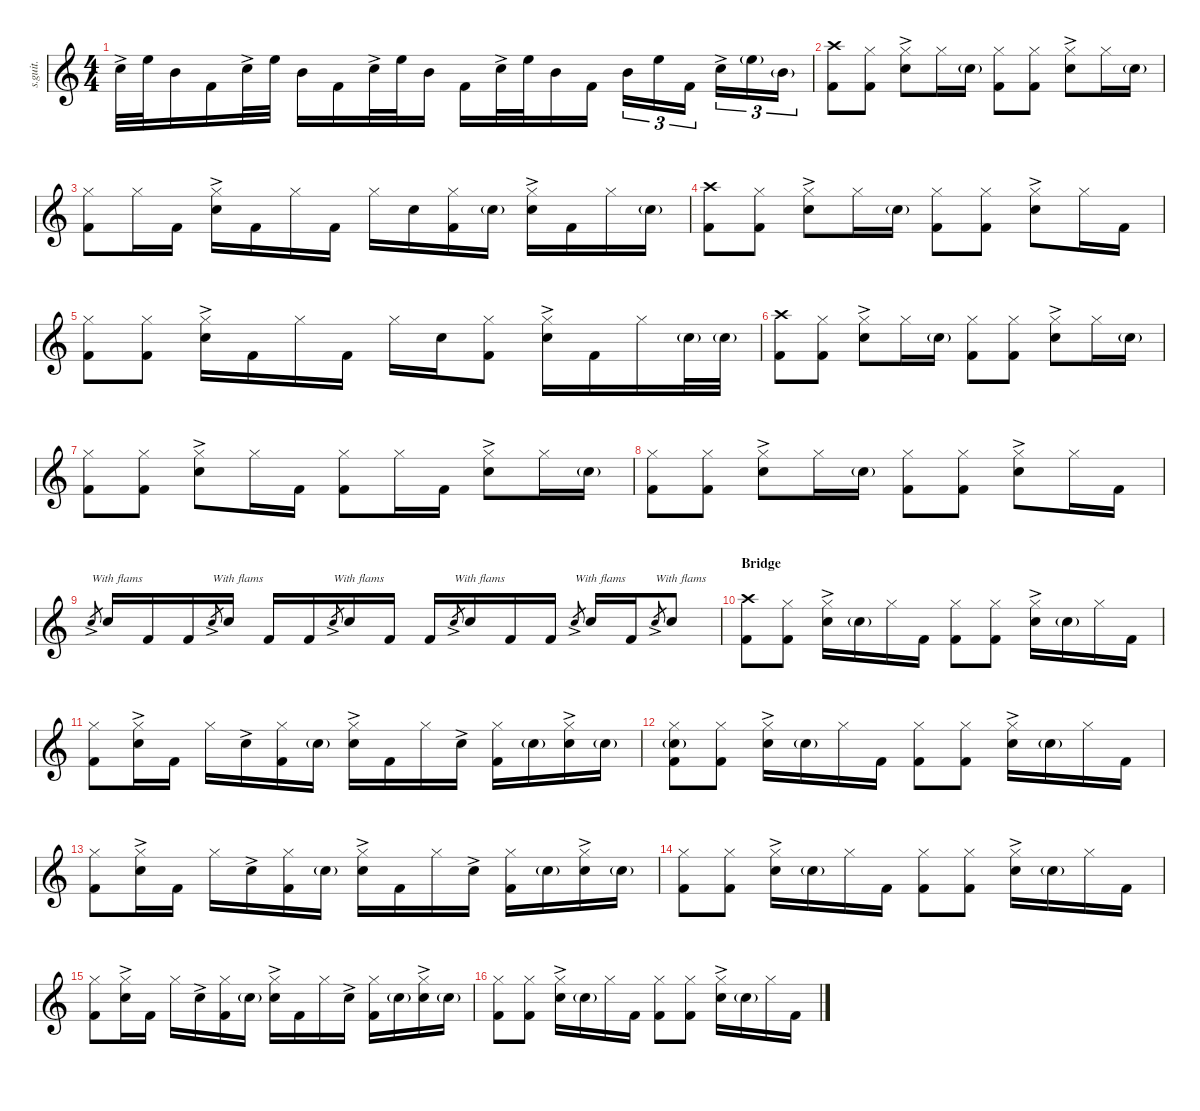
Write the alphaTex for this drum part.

\defaultSystemsLayout 4
\hideDynamics
\bracketExtendMode nobrackets
\track ("John Bonham - Drums" "s.guit.") {instrument percussion}
\staff {score}
\articulation defaults
\ts (4 4)
\tempo (98 hide)
\clef g2
\ks c "Snare (hit) 2"{ac}.32{lyrics (0 "") lyrics (1 "") lyrics (2 "") lyrics (3 "") lyrics (4 "") dy f} "High Floor Tom (hit)".32{lyrics (0 "") lyrics (1 "") lyrics (2 "") lyrics (3 "") lyrics (4 "") dy ff} "Mid Tom (hit)".16{lyrics (0 "") lyrics (1 "") lyrics (2 "") lyrics (3 "") lyrics (4 "")} "Kick (hit) 2".16{lyrics (0 "") lyrics (1 "") lyrics (2 "") lyrics (3 "") lyrics (4 "") dy f} "Snare (hit) 2"{ac}.32{lyrics (0 "") lyrics (1 "") lyrics (2 "") lyrics (3 "") lyrics (4 "")} "High Floor Tom (hit)".32{lyrics (0 "") lyrics (1 "") lyrics (2 "") lyrics (3 "") lyrics (4 "") dy ff} "Mid Tom (hit)".16{lyrics (0 "") lyrics (1 "") lyrics (2 "") lyrics (3 "") lyrics (4 "")} "Kick (hit) 2".16{lyrics (0 "") lyrics (1 "") lyrics (2 "") lyrics (3 "") lyrics (4 "") dy f} "Snare (hit) 2"{ac}.32{lyrics (0 "") lyrics (1 "") lyrics (2 "") lyrics (3 "") lyrics (4 "")} "High Floor Tom (hit)".32{lyrics (0 "") lyrics (1 "") lyrics (2 "") lyrics (3 "") lyrics (4 "") dy ff} "Mid Tom (hit)".16{lyrics (0 "") lyrics (1 "") lyrics (2 "") lyrics (3 "") lyrics (4 "")} "Kick (hit) 2".16{lyrics (0 "") lyrics (1 "") lyrics (2 "") lyrics (3 "") lyrics (4 "") dy f} "Snare (hit) 2"{ac}.32{lyrics (0 "") lyrics (1 "") lyrics (2 "") lyrics (3 "") lyrics (4 "")} "High Floor Tom (hit)".32{lyrics (0 "") lyrics (1 "") lyrics (2 "") lyrics (3 "") lyrics (4 "") dy ff} "Mid Tom (hit)".16{lyrics (0 "") lyrics (1 "") lyrics (2 "") lyrics (3 "") lyrics (4 "")} "Kick (hit) 2".16{lyrics (0 "") lyrics (1 "") lyrics (2 "") lyrics (3 "") lyrics (4 "") dy f} "Mid Tom (hit)".16{tu (3 2) lyrics (0 "") lyrics (1 "") lyrics (2 "") lyrics (3 "") lyrics (4 "") dy ff} "High Floor Tom (hit)".16{tu (3 2) lyrics (0 "") lyrics (1 "") lyrics (2 "") lyrics (3 "") lyrics (4 "")} "Kick (hit) 2".16{tu (3 2) lyrics (0 "") lyrics (1 "") lyrics (2 "") lyrics (3 "") lyrics (4 "") dy f} "Snare (hit) 2"{ac}.16{tu (3 2) lyrics (0 "") lyrics (1 "") lyrics (2 "") lyrics (3 "") lyrics (4 "")} "High Floor Tom (hit)"{g}.16{tu (3 2) lyrics (0 "") lyrics (1 "") lyrics (2 "") lyrics (3 "") lyrics (4 "")} "Mid Tom (hit)"{g}.16{tu (3 2) lyrics (0 "") lyrics (1 "") lyrics (2 "") lyrics (3 "") lyrics (4 "")}
|
("Crash high (hit)" "Kick (hit) 2").8{lyrics (0 "") lyrics (1 "") lyrics (2 "") lyrics (3 "") lyrics (4 "")} ("Hi-Hat (closed)" "Kick (hit) 2").8{lyrics (0 "") lyrics (1 "") lyrics (2 "") lyrics (3 "") lyrics (4 "")} ("Hi-Hat (closed)" "Snare (hit) 2"{ac}).8{lyrics (0 "") lyrics (1 "") lyrics (2 "") lyrics (3 "") lyrics (4 "")} "Hi-Hat (closed)".16{lyrics (0 "") lyrics (1 "") lyrics (2 "") lyrics (3 "") lyrics (4 "")} "Snare (hit) 2"{g}.16{lyrics (0 "") lyrics (1 "") lyrics (2 "") lyrics (3 "") lyrics (4 "") dy mp} ("Hi-Hat (closed)" "Kick (hit) 2").8{lyrics (0 "") lyrics (1 "") lyrics (2 "") lyrics (3 "") lyrics (4 "") dy f} ("Hi-Hat (closed)" "Kick (hit) 2").8{lyrics (0 "") lyrics (1 "") lyrics (2 "") lyrics (3 "") lyrics (4 "")} ("Hi-Hat (closed)" "Snare (hit) 2"{ac}).8{lyrics (0 "") lyrics (1 "") lyrics (2 "") lyrics (3 "") lyrics (4 "")} "Hi-Hat (closed)".16{lyrics (0 "") lyrics (1 "") lyrics (2 "") lyrics (3 "") lyrics (4 "")} "Snare (hit) 2"{g}.16{lyrics (0 "") lyrics (1 "") lyrics (2 "") lyrics (3 "") lyrics (4 "") dy mp} |
("Hi-Hat (closed)" "Kick (hit) 2").8{lyrics (0 "") lyrics (1 "") lyrics (2 "") lyrics (3 "") lyrics (4 "") dy f} "Hi-Hat (closed)".16{lyrics (0 "") lyrics (1 "") lyrics (2 "") lyrics (3 "") lyrics (4 "")} "Kick (hit) 2".16{lyrics (0 "") lyrics (1 "") lyrics (2 "") lyrics (3 "") lyrics (4 "")} ("Hi-Hat (closed)" "Snare (hit) 2"{ac}).16{lyrics (0 "") lyrics (1 "") lyrics (2 "") lyrics (3 "") lyrics (4 "")} "Kick (hit) 2".16{lyrics (0 "") lyrics (1 "") lyrics (2 "") lyrics (3 "") lyrics (4 "")} "Hi-Hat (closed)".16{lyrics (0 "") lyrics (1 "") lyrics (2 "") lyrics (3 "") lyrics (4 "")} "Kick (hit) 2".16{lyrics (0 "") lyrics (1 "") lyrics (2 "") lyrics (3 "") lyrics (4 "")} "Hi-Hat (closed)".16{lyrics (0 "") lyrics (1 "") lyrics (2 "") lyrics (3 "") lyrics (4 "")} "Snare (hit) 2".16{lyrics (0 "") lyrics (1 "") lyrics (2 "") lyrics (3 "") lyrics (4 "")} ("Hi-Hat (closed)" "Kick (hit) 2").16{lyrics (0 "") lyrics (1 "") lyrics (2 "") lyrics (3 "") lyrics (4 "")} "Snare (hit) 2"{g}.16{lyrics (0 "") lyrics (1 "") lyrics (2 "") lyrics (3 "") lyrics (4 "") dy mp} ("Hi-Hat (closed)" "Snare (hit) 2"{ac}).16{lyrics (0 "") lyrics (1 "") lyrics (2 "") lyrics (3 "") lyrics (4 "") dy f} "Kick (hit) 2".16{lyrics (0 "") lyrics (1 "") lyrics (2 "") lyrics (3 "") lyrics (4 "")} "Hi-Hat (closed)".16{lyrics (0 "") lyrics (1 "") lyrics (2 "") lyrics (3 "") lyrics (4 "")} "Snare (hit) 2"{g}.16{lyrics (0 "") lyrics (1 "") lyrics (2 "") lyrics (3 "") lyrics (4 "") dy mp} |
("Crash high (hit)" "Kick (hit) 2").8{lyrics (0 "") lyrics (1 "") lyrics (2 "") lyrics (3 "") lyrics (4 "") dy f} ("Hi-Hat (closed)" "Kick (hit) 2").8{lyrics (0 "") lyrics (1 "") lyrics (2 "") lyrics (3 "") lyrics (4 "")} ("Hi-Hat (closed)" "Snare (hit) 2"{ac}).8{lyrics (0 "") lyrics (1 "") lyrics (2 "") lyrics (3 "") lyrics (4 "")} "Hi-Hat (closed)".16{lyrics (0 "") lyrics (1 "") lyrics (2 "") lyrics (3 "") lyrics (4 "")} "Snare (hit) 2"{g}.16{lyrics (0 "") lyrics (1 "") lyrics (2 "") lyrics (3 "") lyrics (4 "") dy mp} ("Hi-Hat (closed)" "Kick (hit) 2").8{lyrics (0 "") lyrics (1 "") lyrics (2 "") lyrics (3 "") lyrics (4 "") dy f} ("Hi-Hat (closed)" "Kick (hit) 2").8{lyrics (0 "") lyrics (1 "") lyrics (2 "") lyrics (3 "") lyrics (4 "")} ("Hi-Hat (closed)" "Snare (hit) 2"{ac}).8{lyrics (0 "") lyrics (1 "") lyrics (2 "") lyrics (3 "") lyrics (4 "")} "Hi-Hat (closed)".16{lyrics (0 "") lyrics (1 "") lyrics (2 "") lyrics (3 "") lyrics (4 "")} "Kick (hit) 2".16{lyrics (0 "") lyrics (1 "") lyrics (2 "") lyrics (3 "") lyrics (4 "")} |
("Hi-Hat (closed)" "Kick (hit) 2").8{lyrics (0 "") lyrics (1 "") lyrics (2 "") lyrics (3 "") lyrics (4 "")} ("Hi-Hat (closed)" "Kick (hit) 2").8{lyrics (0 "") lyrics (1 "") lyrics (2 "") lyrics (3 "") lyrics (4 "")} ("Hi-Hat (closed)" "Snare (hit) 2"{ac}).16{lyrics (0 "") lyrics (1 "") lyrics (2 "") lyrics (3 "") lyrics (4 "")} "Kick (hit) 2".16{lyrics (0 "") lyrics (1 "") lyrics (2 "") lyrics (3 "") lyrics (4 "")} "Hi-Hat (closed)".16{lyrics (0 "") lyrics (1 "") lyrics (2 "") lyrics (3 "") lyrics (4 "")} "Kick (hit) 2".16{lyrics (0 "") lyrics (1 "") lyrics (2 "") lyrics (3 "") lyrics (4 "")} "Hi-Hat (closed)".16{lyrics (0 "") lyrics (1 "") lyrics (2 "") lyrics (3 "") lyrics (4 "")} "Snare (hit) 2".16{lyrics (0 "") lyrics (1 "") lyrics (2 "") lyrics (3 "") lyrics (4 "")} ("Hi-Hat (closed)" "Kick (hit) 2").8{lyrics (0 "") lyrics (1 "") lyrics (2 "") lyrics (3 "") lyrics (4 "")} ("Hi-Hat (closed)" "Snare (hit) 2"{ac}).16{lyrics (0 "") lyrics (1 "") lyrics (2 "") lyrics (3 "") lyrics (4 "")} "Kick (hit) 2".16{lyrics (0 "") lyrics (1 "") lyrics (2 "") lyrics (3 "") lyrics (4 "")} "Hi-Hat (closed)".16{lyrics (0 "") lyrics (1 "") lyrics (2 "") lyrics (3 "") lyrics (4 "")} "Snare (hit) 2"{g}.32{lyrics (0 "") lyrics (1 "") lyrics (2 "") lyrics (3 "") lyrics (4 "") dy mp} "Snare (hit) 2"{g}.32{lyrics (0 "") lyrics (1 "") lyrics (2 "") lyrics (3 "") lyrics (4 "")} |
("Crash high (hit)" "Kick (hit) 2").8{lyrics (0 "") lyrics (1 "") lyrics (2 "") lyrics (3 "") lyrics (4 "") dy f} ("Hi-Hat (closed)" "Kick (hit) 2").8{lyrics (0 "") lyrics (1 "") lyrics (2 "") lyrics (3 "") lyrics (4 "")} ("Hi-Hat (closed)" "Snare (hit) 2"{ac}).8{lyrics (0 "") lyrics (1 "") lyrics (2 "") lyrics (3 "") lyrics (4 "")} "Hi-Hat (closed)".16{lyrics (0 "") lyrics (1 "") lyrics (2 "") lyrics (3 "") lyrics (4 "")} "Snare (hit) 2"{g}.16{lyrics (0 "") lyrics (1 "") lyrics (2 "") lyrics (3 "") lyrics (4 "") dy mp} ("Hi-Hat (closed)" "Kick (hit) 2").8{lyrics (0 "") lyrics (1 "") lyrics (2 "") lyrics (3 "") lyrics (4 "") dy f} ("Hi-Hat (closed)" "Kick (hit) 2").8{lyrics (0 "") lyrics (1 "") lyrics (2 "") lyrics (3 "") lyrics (4 "")} ("Hi-Hat (closed)" "Snare (hit) 2"{ac}).8{lyrics (0 "") lyrics (1 "") lyrics (2 "") lyrics (3 "") lyrics (4 "")} "Hi-Hat (closed)".16{lyrics (0 "") lyrics (1 "") lyrics (2 "") lyrics (3 "") lyrics (4 "")} "Snare (hit) 2"{g}.16{lyrics (0 "") lyrics (1 "") lyrics (2 "") lyrics (3 "") lyrics (4 "") dy mp} |
("Hi-Hat (closed)" "Kick (hit) 2").8{lyrics (0 "") lyrics (1 "") lyrics (2 "") lyrics (3 "") lyrics (4 "") dy f} ("Hi-Hat (closed)" "Kick (hit) 2").8{lyrics (0 "") lyrics (1 "") lyrics (2 "") lyrics (3 "") lyrics (4 "")} ("Hi-Hat (closed)" "Snare (hit) 2"{ac}).8{lyrics (0 "") lyrics (1 "") lyrics (2 "") lyrics (3 "") lyrics (4 "")} "Hi-Hat (closed)".16{lyrics (0 "") lyrics (1 "") lyrics (2 "") lyrics (3 "") lyrics (4 "")} "Kick (hit) 2".16{lyrics (0 "") lyrics (1 "") lyrics (2 "") lyrics (3 "") lyrics (4 "")} ("Hi-Hat (closed)" "Kick (hit) 2").8{lyrics (0 "") lyrics (1 "") lyrics (2 "") lyrics (3 "") lyrics (4 "")} "Hi-Hat (closed)".16{lyrics (0 "") lyrics (1 "") lyrics (2 "") lyrics (3 "") lyrics (4 "")} "Kick (hit) 2".16{lyrics (0 "") lyrics (1 "") lyrics (2 "") lyrics (3 "") lyrics (4 "")} ("Hi-Hat (closed)" "Snare (hit) 2"{ac}).8{lyrics (0 "") lyrics (1 "") lyrics (2 "") lyrics (3 "") lyrics (4 "")} "Hi-Hat (closed)".16{lyrics (0 "") lyrics (1 "") lyrics (2 "") lyrics (3 "") lyrics (4 "")} "Snare (hit) 2"{g}.16{lyrics (0 "") lyrics (1 "") lyrics (2 "") lyrics (3 "") lyrics (4 "") dy mp} |
("Hi-Hat (closed)" "Kick (hit) 2").8{lyrics (0 "") lyrics (1 "") lyrics (2 "") lyrics (3 "") lyrics (4 "") dy f} ("Hi-Hat (closed)" "Kick (hit) 2").8{lyrics (0 "") lyrics (1 "") lyrics (2 "") lyrics (3 "") lyrics (4 "")} ("Hi-Hat (closed)" "Snare (hit) 2"{ac}).8{lyrics (0 "") lyrics (1 "") lyrics (2 "") lyrics (3 "") lyrics (4 "")} "Hi-Hat (closed)".16{lyrics (0 "") lyrics (1 "") lyrics (2 "") lyrics (3 "") lyrics (4 "")} "Snare (hit) 2"{g}.16{lyrics (0 "") lyrics (1 "") lyrics (2 "") lyrics (3 "") lyrics (4 "") dy mp} ("Hi-Hat (closed)" "Kick (hit) 2").8{lyrics (0 "") lyrics (1 "") lyrics (2 "") lyrics (3 "") lyrics (4 "") dy f} ("Hi-Hat (closed)" "Kick (hit) 2").8{lyrics (0 "") lyrics (1 "") lyrics (2 "") lyrics (3 "") lyrics (4 "")} ("Hi-Hat (closed)" "Snare (hit) 2"{ac}).8{lyrics (0 "") lyrics (1 "") lyrics (2 "") lyrics (3 "") lyrics (4 "")} "Hi-Hat (closed)".16{lyrics (0 "") lyrics (1 "") lyrics (2 "") lyrics (3 "") lyrics (4 "")} "Kick (hit) 2".16{lyrics (0 "") lyrics (1 "") lyrics (2 "") lyrics (3 "") lyrics (4 "")} |
"Snare (hit) 2"{ac}.8{txt "With flams" lyrics (0 "") lyrics (1 "") lyrics (2 "") lyrics (3 "") lyrics (4 "") gr} "Snare (hit) 2".16{lyrics (0 "") lyrics (1 "") lyrics (2 "") lyrics (3 "") lyrics (4 "")} "Kick (hit) 2".16{lyrics (0 "") lyrics (1 "") lyrics (2 "") lyrics (3 "") lyrics (4 "")} "Kick (hit) 2".16{lyrics (0 "") lyrics (1 "") lyrics (2 "") lyrics (3 "") lyrics (4 "")} "Snare (hit) 2"{ac}.8{txt "With flams" lyrics (0 "") lyrics (1 "") lyrics (2 "") lyrics (3 "") lyrics (4 "") gr} "Snare (hit) 2".16{lyrics (0 "") lyrics (1 "") lyrics (2 "") lyrics (3 "") lyrics (4 "")} "Kick (hit) 2".16{lyrics (0 "") lyrics (1 "") lyrics (2 "") lyrics (3 "") lyrics (4 "")} "Kick (hit) 2".16{lyrics (0 "") lyrics (1 "") lyrics (2 "") lyrics (3 "") lyrics (4 "")} "Snare (hit) 2"{ac}.8{txt "With flams" lyrics (0 "") lyrics (1 "") lyrics (2 "") lyrics (3 "") lyrics (4 "") gr} "Snare (hit) 2".16{lyrics (0 "") lyrics (1 "") lyrics (2 "") lyrics (3 "") lyrics (4 "")} "Kick (hit) 2".16{lyrics (0 "") lyrics (1 "") lyrics (2 "") lyrics (3 "") lyrics (4 "")} "Kick (hit) 2".16{lyrics (0 "") lyrics (1 "") lyrics (2 "") lyrics (3 "") lyrics (4 "")} "Snare (hit) 2"{ac}.8{txt "With flams" lyrics (0 "") lyrics (1 "") lyrics (2 "") lyrics (3 "") lyrics (4 "") gr} "Snare (hit) 2".16{lyrics (0 "") lyrics (1 "") lyrics (2 "") lyrics (3 "") lyrics (4 "")} "Kick (hit) 2".16{lyrics (0 "") lyrics (1 "") lyrics (2 "") lyrics (3 "") lyrics (4 "")} "Kick (hit) 2".16{lyrics (0 "") lyrics (1 "") lyrics (2 "") lyrics (3 "") lyrics (4 "")} "Snare (hit) 2"{ac}.8{txt "With flams" lyrics (0 "") lyrics (1 "") lyrics (2 "") lyrics (3 "") lyrics (4 "") gr} "Snare (hit) 2".16{lyrics (0 "") lyrics (1 "") lyrics (2 "") lyrics (3 "") lyrics (4 "")} "Kick (hit) 2".16{lyrics (0 "") lyrics (1 "") lyrics (2 "") lyrics (3 "") lyrics (4 "")} "Snare (hit) 2"{ac}.8{txt "With flams" lyrics (0 "") lyrics (1 "") lyrics (2 "") lyrics (3 "") lyrics (4 "") gr} "Snare (hit) 2".8{lyrics (0 "") lyrics (1 "") lyrics (2 "") lyrics (3 "") lyrics (4 "")} |
\section ("" "Bridge")
\tempo (102 hide)
("Crash high (hit)" "Kick (hit) 2").8{lyrics (0 "") lyrics (1 "") lyrics (2 "") lyrics (3 "") lyrics (4 "")} ("Hi-Hat (closed)" "Kick (hit) 2").8{lyrics (0 "") lyrics (1 "") lyrics (2 "") lyrics (3 "") lyrics (4 "")} ("Hi-Hat (closed)" "Snare (hit) 2"{ac}).16{lyrics (0 "") lyrics (1 "") lyrics (2 "") lyrics (3 "") lyrics (4 "")} "Snare (hit) 2"{g}.16{lyrics (0 "") lyrics (1 "") lyrics (2 "") lyrics (3 "") lyrics (4 "") dy p} "Hi-Hat (closed)".16{lyrics (0 "") lyrics (1 "") lyrics (2 "") lyrics (3 "") lyrics (4 "") dy f} "Kick (hit) 2".16{lyrics (0 "") lyrics (1 "") lyrics (2 "") lyrics (3 "") lyrics (4 "")} ("Hi-Hat (closed)" "Kick (hit) 2").8{lyrics (0 "") lyrics (1 "") lyrics (2 "") lyrics (3 "") lyrics (4 "")} ("Hi-Hat (closed)" "Kick (hit) 2").8{lyrics (0 "") lyrics (1 "") lyrics (2 "") lyrics (3 "") lyrics (4 "")} ("Hi-Hat (closed)" "Snare (hit) 2"{ac}).16{lyrics (0 "") lyrics (1 "") lyrics (2 "") lyrics (3 "") lyrics (4 "")} "Snare (hit) 2"{g}.16{lyrics (0 "") lyrics (1 "") lyrics (2 "") lyrics (3 "") lyrics (4 "") dy p} "Hi-Hat (closed)".16{lyrics (0 "") lyrics (1 "") lyrics (2 "") lyrics (3 "") lyrics (4 "") dy f} "Kick (hit) 2".16{lyrics (0 "") lyrics (1 "") lyrics (2 "") lyrics (3 "") lyrics (4 "")} |
("Hi-Hat (closed)" "Kick (hit) 2").8{lyrics (0 "") lyrics (1 "") lyrics (2 "") lyrics (3 "") lyrics (4 "")} ("Hi-Hat (closed)" "Snare (hit) 2"{ac}).16{lyrics (0 "") lyrics (1 "") lyrics (2 "") lyrics (3 "") lyrics (4 "")} "Kick (hit) 2".16{lyrics (0 "") lyrics (1 "") lyrics (2 "") lyrics (3 "") lyrics (4 "")} "Hi-Hat (closed)".16{lyrics (0 "") lyrics (1 "") lyrics (2 "") lyrics (3 "") lyrics (4 "")} "Snare (hit) 2"{ac}.16{lyrics (0 "") lyrics (1 "") lyrics (2 "") lyrics (3 "") lyrics (4 "")} ("Hi-Hat (closed)" "Kick (hit) 2").16{lyrics (0 "") lyrics (1 "") lyrics (2 "") lyrics (3 "") lyrics (4 "")} "Snare (hit) 2"{g}.16{lyrics (0 "") lyrics (1 "") lyrics (2 "") lyrics (3 "") lyrics (4 "") dy mp} ("Hi-Hat (closed)" "Snare (hit) 2"{ac}).16{lyrics (0 "") lyrics (1 "") lyrics (2 "") lyrics (3 "") lyrics (4 "") dy f} "Kick (hit) 2".16{lyrics (0 "") lyrics (1 "") lyrics (2 "") lyrics (3 "") lyrics (4 "")} "Hi-Hat (closed)".16{lyrics (0 "") lyrics (1 "") lyrics (2 "") lyrics (3 "") lyrics (4 "")} "Snare (hit) 2"{ac}.16{lyrics (0 "") lyrics (1 "") lyrics (2 "") lyrics (3 "") lyrics (4 "")} ("Hi-Hat (closed)" "Kick (hit) 2").16{lyrics (0 "") lyrics (1 "") lyrics (2 "") lyrics (3 "") lyrics (4 "")} "Snare (hit) 2"{g}.16{lyrics (0 "") lyrics (1 "") lyrics (2 "") lyrics (3 "") lyrics (4 "") dy mp} ("Hi-Hat (closed)" "Snare (hit) 2"{ac}).16{lyrics (0 "") lyrics (1 "") lyrics (2 "") lyrics (3 "") lyrics (4 "") dy f} "Snare (hit) 2"{g}.16{lyrics (0 "") lyrics (1 "") lyrics (2 "") lyrics (3 "") lyrics (4 "") dy mp} |
("Hi-Hat (closed)" "Kick (hit) 2" "Snare (hit) 2"{g}).8{lyrics (0 "") lyrics (1 "") lyrics (2 "") lyrics (3 "") lyrics (4 "") dy f} ("Hi-Hat (closed)" "Kick (hit) 2").8{lyrics (0 "") lyrics (1 "") lyrics (2 "") lyrics (3 "") lyrics (4 "")} ("Hi-Hat (closed)" "Snare (hit) 2"{ac}).16{lyrics (0 "") lyrics (1 "") lyrics (2 "") lyrics (3 "") lyrics (4 "")} "Snare (hit) 2"{g}.16{lyrics (0 "") lyrics (1 "") lyrics (2 "") lyrics (3 "") lyrics (4 "") dy p} "Hi-Hat (closed)".16{lyrics (0 "") lyrics (1 "") lyrics (2 "") lyrics (3 "") lyrics (4 "") dy f} "Kick (hit) 2".16{lyrics (0 "") lyrics (1 "") lyrics (2 "") lyrics (3 "") lyrics (4 "")} ("Hi-Hat (closed)" "Kick (hit) 2").8{lyrics (0 "") lyrics (1 "") lyrics (2 "") lyrics (3 "") lyrics (4 "")} ("Hi-Hat (closed)" "Kick (hit) 2").8{lyrics (0 "") lyrics (1 "") lyrics (2 "") lyrics (3 "") lyrics (4 "")} ("Hi-Hat (closed)" "Snare (hit) 2"{ac}).16{lyrics (0 "") lyrics (1 "") lyrics (2 "") lyrics (3 "") lyrics (4 "")} "Snare (hit) 2"{g}.16{lyrics (0 "") lyrics (1 "") lyrics (2 "") lyrics (3 "") lyrics (4 "") dy p} "Hi-Hat (closed)".16{lyrics (0 "") lyrics (1 "") lyrics (2 "") lyrics (3 "") lyrics (4 "") dy f} "Kick (hit) 2".16{lyrics (0 "") lyrics (1 "") lyrics (2 "") lyrics (3 "") lyrics (4 "")} |
("Hi-Hat (closed)" "Kick (hit) 2").8{lyrics (0 "") lyrics (1 "") lyrics (2 "") lyrics (3 "") lyrics (4 "")} ("Hi-Hat (closed)" "Snare (hit) 2"{ac}).16{lyrics (0 "") lyrics (1 "") lyrics (2 "") lyrics (3 "") lyrics (4 "")} "Kick (hit) 2".16{lyrics (0 "") lyrics (1 "") lyrics (2 "") lyrics (3 "") lyrics (4 "")} "Hi-Hat (closed)".16{lyrics (0 "") lyrics (1 "") lyrics (2 "") lyrics (3 "") lyrics (4 "")} "Snare (hit) 2"{ac}.16{lyrics (0 "") lyrics (1 "") lyrics (2 "") lyrics (3 "") lyrics (4 "")} ("Hi-Hat (closed)" "Kick (hit) 2").16{lyrics (0 "") lyrics (1 "") lyrics (2 "") lyrics (3 "") lyrics (4 "")} "Snare (hit) 2"{g}.16{lyrics (0 "") lyrics (1 "") lyrics (2 "") lyrics (3 "") lyrics (4 "") dy mp} ("Hi-Hat (closed)" "Snare (hit) 2"{ac}).16{lyrics (0 "") lyrics (1 "") lyrics (2 "") lyrics (3 "") lyrics (4 "") dy f} "Kick (hit) 2".16{lyrics (0 "") lyrics (1 "") lyrics (2 "") lyrics (3 "") lyrics (4 "")} "Hi-Hat (closed)".16{lyrics (0 "") lyrics (1 "") lyrics (2 "") lyrics (3 "") lyrics (4 "")} "Snare (hit) 2"{ac}.16{lyrics (0 "") lyrics (1 "") lyrics (2 "") lyrics (3 "") lyrics (4 "")} ("Hi-Hat (closed)" "Kick (hit) 2").16{lyrics (0 "") lyrics (1 "") lyrics (2 "") lyrics (3 "") lyrics (4 "")} "Snare (hit) 2"{g}.16{lyrics (0 "") lyrics (1 "") lyrics (2 "") lyrics (3 "") lyrics (4 "") dy mp} ("Hi-Hat (closed)" "Snare (hit) 2"{ac}).16{lyrics (0 "") lyrics (1 "") lyrics (2 "") lyrics (3 "") lyrics (4 "") dy f} "Snare (hit) 2"{g}.16{lyrics (0 "") lyrics (1 "") lyrics (2 "") lyrics (3 "") lyrics (4 "") dy mp} |
("Hi-Hat (closed)" "Kick (hit) 2").8{lyrics (0 "") lyrics (1 "") lyrics (2 "") lyrics (3 "") lyrics (4 "") dy f} ("Hi-Hat (closed)" "Kick (hit) 2").8{lyrics (0 "") lyrics (1 "") lyrics (2 "") lyrics (3 "") lyrics (4 "")} ("Hi-Hat (closed)" "Snare (hit) 2"{ac}).16{lyrics (0 "") lyrics (1 "") lyrics (2 "") lyrics (3 "") lyrics (4 "")} "Snare (hit) 2"{g}.16{lyrics (0 "") lyrics (1 "") lyrics (2 "") lyrics (3 "") lyrics (4 "") dy p} "Hi-Hat (closed)".16{lyrics (0 "") lyrics (1 "") lyrics (2 "") lyrics (3 "") lyrics (4 "") dy f} "Kick (hit) 2".16{lyrics (0 "") lyrics (1 "") lyrics (2 "") lyrics (3 "") lyrics (4 "")} ("Hi-Hat (closed)" "Kick (hit) 2").8{lyrics (0 "") lyrics (1 "") lyrics (2 "") lyrics (3 "") lyrics (4 "")} ("Hi-Hat (closed)" "Kick (hit) 2").8{lyrics (0 "") lyrics (1 "") lyrics (2 "") lyrics (3 "") lyrics (4 "")} ("Hi-Hat (closed)" "Snare (hit) 2"{ac}).16{lyrics (0 "") lyrics (1 "") lyrics (2 "") lyrics (3 "") lyrics (4 "")} "Snare (hit) 2"{g}.16{lyrics (0 "") lyrics (1 "") lyrics (2 "") lyrics (3 "") lyrics (4 "") dy p} "Hi-Hat (closed)".16{lyrics (0 "") lyrics (1 "") lyrics (2 "") lyrics (3 "") lyrics (4 "") dy f} "Kick (hit) 2".16{lyrics (0 "") lyrics (1 "") lyrics (2 "") lyrics (3 "") lyrics (4 "")} |
("Hi-Hat (closed)" "Kick (hit) 2").8{lyrics (0 "") lyrics (1 "") lyrics (2 "") lyrics (3 "") lyrics (4 "")} ("Hi-Hat (closed)" "Snare (hit) 2"{ac}).16{lyrics (0 "") lyrics (1 "") lyrics (2 "") lyrics (3 "") lyrics (4 "")} "Kick (hit) 2".16{lyrics (0 "") lyrics (1 "") lyrics (2 "") lyrics (3 "") lyrics (4 "")} "Hi-Hat (closed)".16{lyrics (0 "") lyrics (1 "") lyrics (2 "") lyrics (3 "") lyrics (4 "")} "Snare (hit) 2"{ac}.16{lyrics (0 "") lyrics (1 "") lyrics (2 "") lyrics (3 "") lyrics (4 "")} ("Hi-Hat (closed)" "Kick (hit) 2").16{lyrics (0 "") lyrics (1 "") lyrics (2 "") lyrics (3 "") lyrics (4 "")} "Snare (hit) 2"{g}.16{lyrics (0 "") lyrics (1 "") lyrics (2 "") lyrics (3 "") lyrics (4 "") dy mp} ("Hi-Hat (closed)" "Snare (hit) 2"{ac}).16{lyrics (0 "") lyrics (1 "") lyrics (2 "") lyrics (3 "") lyrics (4 "") dy f} "Kick (hit) 2".16{lyrics (0 "") lyrics (1 "") lyrics (2 "") lyrics (3 "") lyrics (4 "")} "Hi-Hat (closed)".16{lyrics (0 "") lyrics (1 "") lyrics (2 "") lyrics (3 "") lyrics (4 "")} "Snare (hit) 2"{ac}.16{lyrics (0 "") lyrics (1 "") lyrics (2 "") lyrics (3 "") lyrics (4 "")} ("Hi-Hat (closed)" "Kick (hit) 2").16{lyrics (0 "") lyrics (1 "") lyrics (2 "") lyrics (3 "") lyrics (4 "")} "Snare (hit) 2"{g}.16{lyrics (0 "") lyrics (1 "") lyrics (2 "") lyrics (3 "") lyrics (4 "") dy mp} ("Hi-Hat (closed)" "Snare (hit) 2"{ac}).16{lyrics (0 "") lyrics (1 "") lyrics (2 "") lyrics (3 "") lyrics (4 "") dy f} "Snare (hit) 2"{g}.16{lyrics (0 "") lyrics (1 "") lyrics (2 "") lyrics (3 "") lyrics (4 "") dy mp} |
("Hi-Hat (closed)" "Kick (hit) 2").8{lyrics (0 "") lyrics (1 "") lyrics (2 "") lyrics (3 "") lyrics (4 "") dy f} ("Hi-Hat (closed)" "Kick (hit) 2").8{lyrics (0 "") lyrics (1 "") lyrics (2 "") lyrics (3 "") lyrics (4 "")} ("Hi-Hat (closed)" "Snare (hit) 2"{ac}).16{lyrics (0 "") lyrics (1 "") lyrics (2 "") lyrics (3 "") lyrics (4 "")} "Snare (hit) 2"{g}.16{lyrics (0 "") lyrics (1 "") lyrics (2 "") lyrics (3 "") lyrics (4 "") dy p} "Hi-Hat (closed)".16{lyrics (0 "") lyrics (1 "") lyrics (2 "") lyrics (3 "") lyrics (4 "") dy f} "Kick (hit) 2".16{lyrics (0 "") lyrics (1 "") lyrics (2 "") lyrics (3 "") lyrics (4 "")} ("Hi-Hat (closed)" "Kick (hit) 2").8{lyrics (0 "") lyrics (1 "") lyrics (2 "") lyrics (3 "") lyrics (4 "")} ("Hi-Hat (closed)" "Kick (hit) 2").8{lyrics (0 "") lyrics (1 "") lyrics (2 "") lyrics (3 "") lyrics (4 "")} ("Hi-Hat (closed)" "Snare (hit) 2"{ac}).16{lyrics (0 "") lyrics (1 "") lyrics (2 "") lyrics (3 "") lyrics (4 "")} "Snare (hit) 2"{g}.16{lyrics (0 "") lyrics (1 "") lyrics (2 "") lyrics (3 "") lyrics (4 "") dy p} "Hi-Hat (closed)".16{lyrics (0 "") lyrics (1 "") lyrics (2 "") lyrics (3 "") lyrics (4 "") dy f} "Kick (hit) 2".16{lyrics (0 "") lyrics (1 "") lyrics (2 "") lyrics (3 "") lyrics (4 "")}
